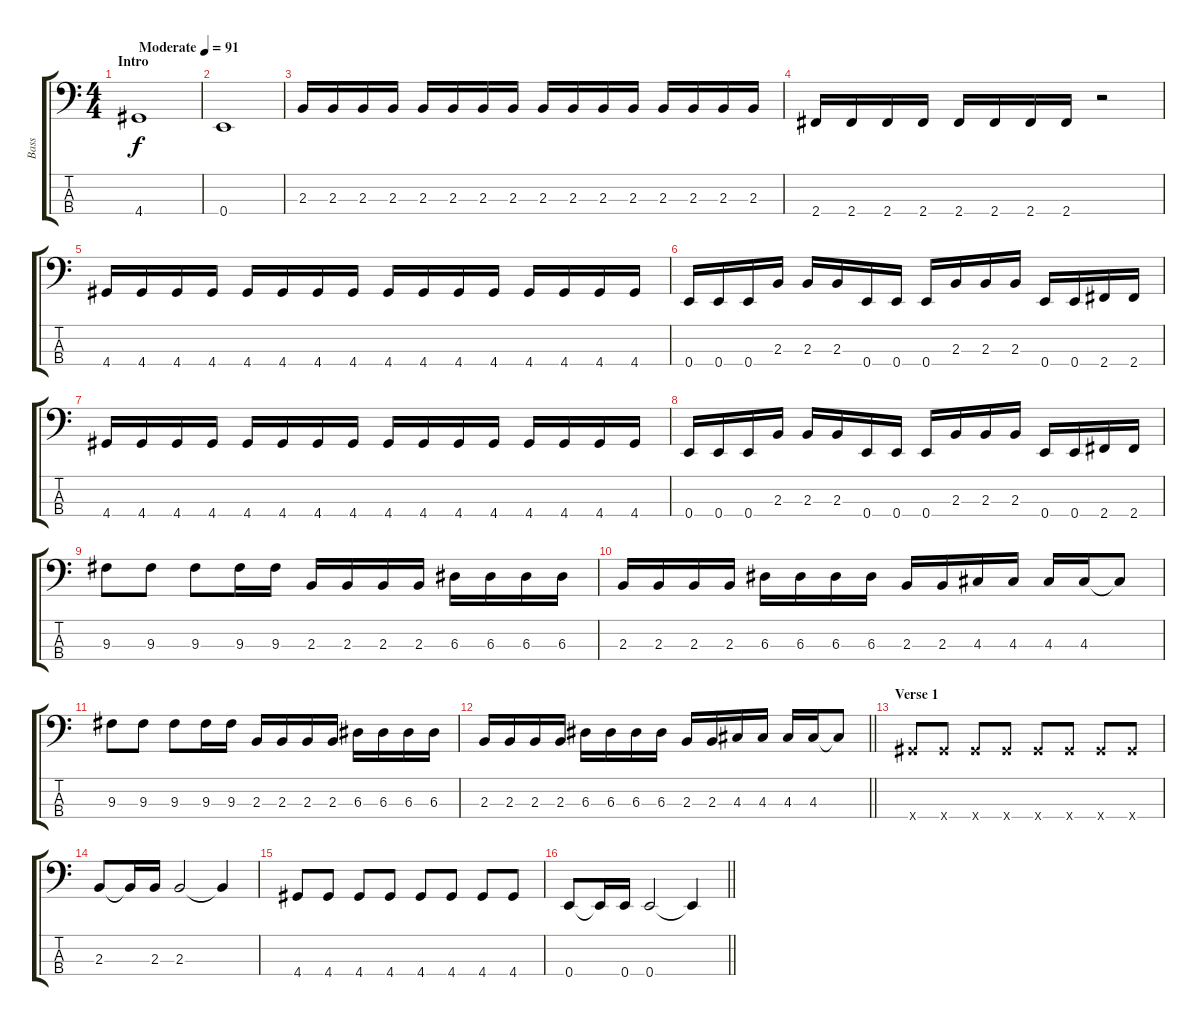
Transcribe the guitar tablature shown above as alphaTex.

\track ("Bass" "Bass") {instrument electricbasspick}
\staff {score tabs}
\tuning (G2 D2 A1 E1) {hide}
\ts (4 4)
\section ("" "Intro")
\tempo (91 "Moderate")
\clef f4
\ks c
4.4.1{dy f instrument electricbasspick} |
0.4.1 |
2.3.16 2.3.16 2.3.16 2.3.16 2.3.16 2.3.16 2.3.16 2.3.16 2.3.16 2.3.16 2.3.16 2.3.16 2.3.16 2.3.16 2.3.16 2.3.16 |
2.4.16 2.4.16 2.4.16 2.4.16 2.4.16 2.4.16 2.4.16 2.4.16 r.2 |
4.4.16 4.4.16 4.4.16 4.4.16 4.4.16 4.4.16 4.4.16 4.4.16 4.4.16 4.4.16 4.4.16 4.4.16 4.4.16 4.4.16 4.4.16 4.4.16 |
0.4.16 0.4.16 0.4.16 2.3.16 2.3.16 2.3.16 0.4.16 0.4.16 0.4.16 2.3.16 2.3.16 2.3.16 0.4.16 0.4.16 2.4.16 2.4.16 |
4.4.16 4.4.16 4.4.16 4.4.16 4.4.16 4.4.16 4.4.16 4.4.16 4.4.16 4.4.16 4.4.16 4.4.16 4.4.16 4.4.16 4.4.16 4.4.16 |
0.4.16 0.4.16 0.4.16 2.3.16 2.3.16 2.3.16 0.4.16 0.4.16 0.4.16 2.3.16 2.3.16 2.3.16 0.4.16 0.4.16 2.4.16 2.4.16 |
9.3.8 9.3.8 9.3.8 9.3.16 9.3.16 2.3.16 2.3.16 2.3.16 2.3.16 6.3.16 6.3.16 6.3.16 6.3.16 |
2.3.16 2.3.16 2.3.16 2.3.16 6.3.16 6.3.16 6.3.16 6.3.16 2.3.16 2.3.16 4.3.16 4.3.16 4.3.16 4.3.16 4.3{t}.8 |
9.3.8 9.3.8 9.3.8 9.3.16 9.3.16 2.3.16 2.3.16 2.3.16 2.3.16 6.3.16 6.3.16 6.3.16 6.3.16 |
\barLineRight lightlight
2.3.16 2.3.16 2.3.16 2.3.16 6.3.16 6.3.16 6.3.16 6.3.16 2.3.16 2.3.16 4.3.16 4.3.16 4.3.16 4.3.16 4.3{t}.8 |
\section ("" "Verse 1")
4.4{x}.8 4.4{x}.8 4.4{x}.8 4.4{x}.8 4.4{x}.8 4.4{x}.8 4.4{x}.8 4.4{x}.8 |
2.3.8 2.3{t}.16 2.3.16 2.3.2 2.3{t}.4 |
4.4.8 4.4.8 4.4.8 4.4.8 4.4.8 4.4.8 4.4.8 4.4.8 |
\barLineRight lightlight
0.4.8 0.4{t}.16 0.4.16 0.4.2 0.4{t}.4
